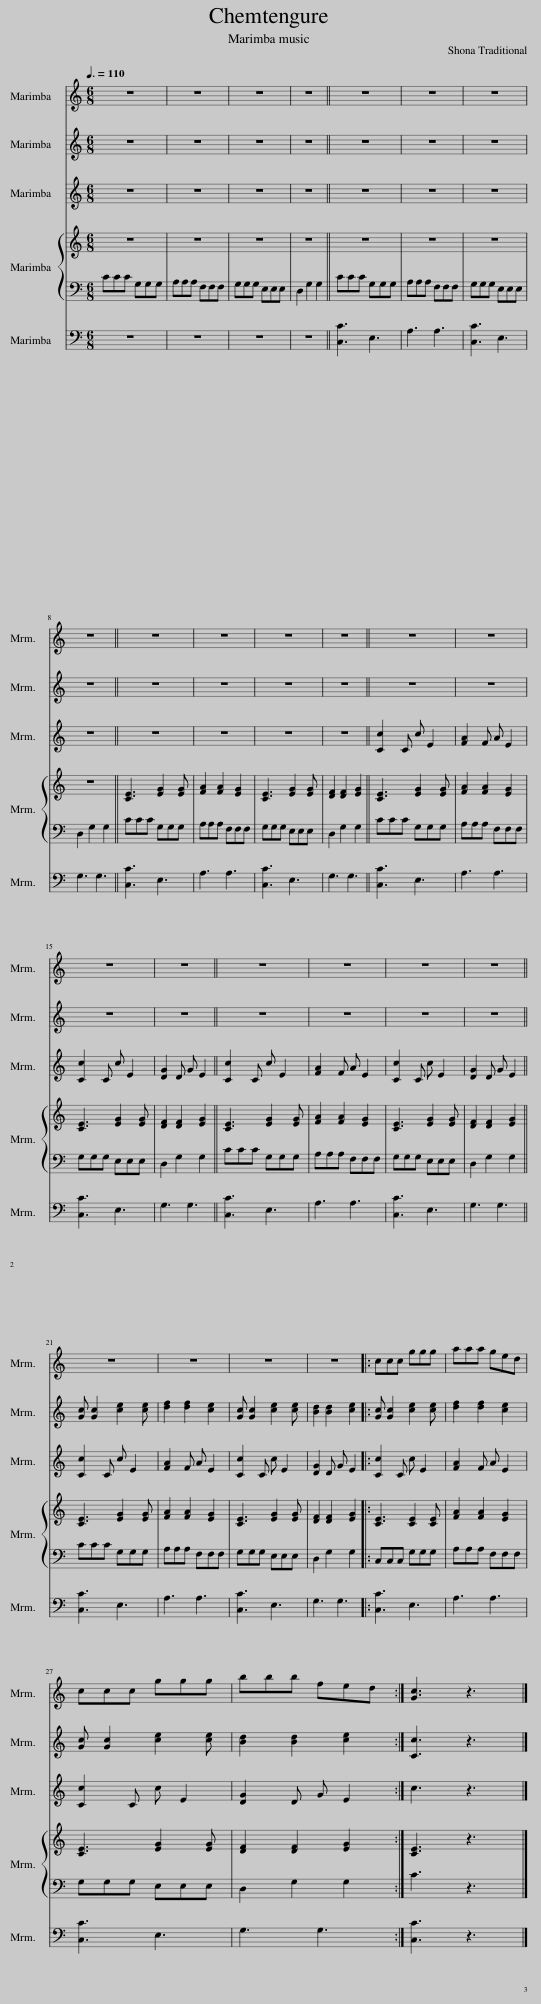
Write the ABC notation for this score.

X:1
%%score 1 2 3 { 4 | 5 } 6
L:1/8
Q:3/8=110
M:6/8
I:linebreak $
K:C
V:1 treble
V:2 treble
V:3 treble
V:4 treble
V:5 bass
V:6 bass
V:1
 z6 | z6 | z6 | z6 || z6 | %5
 z6 | z6 |$ z6 || z6 | z6 | %10
 z6 | z6 || z6 | z6 |$ z6 | %15
 z6 || z6 | z6 | z6 | z6 ||$ %20
 z6 | z6 | z6 | z6 |: ccc ggg | %25
 aaa ged |$ ccc ggg | bbb fed :| [Gc]3 z3 |] %29
V:2
 z6 | z6 | z6 | z6 || z6 | %5
 z6 | z6 |$ z6 || z6 | z6 | %10
 z6 | z6 || z6 | z6 |$ z6 | %15
 z6 || z6 | z6 | z6 | z6 ||$ %20
 [Gc] [Gc]2 [ce]2 [ce] | [df]2 [df]2 [ce]2 | [Gc] [Gc]2 [ce]2 [ce] | [Bd]2 [Bd]2 [ce]2 |: [Gc] [Gc]2 [ce]2 [ce] | %25
 [df]2 [df]2 [ce]2 |$ [Gc] [Gc]2 [ce]2 [ce] | [Bd]2 [Bd]2 [ce]2 :| [Cc]3 z3 |] %29
V:3
 z6 | z6 | z6 | z6 || z6 | %5
 z6 | z6 |$ z6 || z6 | z6 | %10
 z6 | z6 || [Cc]2 C c E2 | [FA]2 F A E2 |$ [Cc]2 C c E2 | %15
 [DG]2 D G E2 || [Cc]2 C c E2 | [FA]2 F A E2 | [Cc]2 C c E2 | [DG]2 D G E2 ||$ %20
 [Cc]2 C c E2 | [FA]2 F A E2 | [Cc]2 C c E2 | [DG]2 D G E2 |: [Cc]2 C c E2 | %25
 [FA]2 F A E2 |$ [Cc]2 C c E2 | [DG]2 D G E2 :| c3 z3 |] %29
V:4
 z6 | z6 | z6 | z6 || z6 | %5
 z6 | z6 |$ z6 || [CE]3 [EG]2 [EG] | [FA]2 [FA]2 [EG]2 | %10
 [CE]3 [EG]2 [EG] | [DF]2 [DF]2 [EG]2 || [CE]3 [EG]2 [EG] | [FA]2 [FA]2 [EG]2 |$ [CE]3 [EG]2 [EG] | %15
 [DF]2 [DF]2 [EG]2 || [CE]3 [EG]2 [EG] | [FA]2 [FA]2 [EG]2 | [CE]3 [EG]2 [EG] | [DF]2 [DF]2 [EG]2 ||$ %20
 [CE]3 [EG]2 [EG] | [FA]2 [FA]2 [EG]2 | [CE]3 [EG]2 [EG] | [DF]2 [DF]2 [EG]2 |: [CE]3 [CE]2 [CE] | %25
 [FA]2 [FA]2 [EG]2 |$ [CE]3 [EG]2 [EG] | [DF]2 [DF]2 [EG]2 :| [CE]3 z3 |] %29
V:5
 CCC G,G,G, | A,A,A, F,F,F, | G,G,G, E,E,E, | D,2 G,2 G,2 || CCC G,G,G, | %5
 A,A,A, F,F,F, | G,G,G, E,E,E, |$ D,2 G,2 G,2 || CCC G,G,G, | A,A,A, F,F,F, | %10
 G,G,G, E,E,E, | D,2 G,2 G,2 || CCC G,G,G, | A,A,A, F,F,F, |$ G,G,G, E,E,E, | %15
 D,2 G,2 G,2 || CCC G,G,G, | A,A,A, F,F,F, | G,G,G, E,E,E, | D,2 G,2 G,2 ||$ %20
 CCC G,G,G, | A,A,A, F,F,F, | G,G,G, E,E,E, | D,2 G,2 G,2 |: C,C,C, G,G,G, | %25
 A,A,A, F,F,F, |$ G,G,G, E,E,E, | D,2 G,2 G,2 :| C3 z3 |] %29
V:6
 z6 | z6 | z6 | z6 || [C,C]3 E,3 | %5
 A,3 A,3 | [C,C]3 E,3 |$ G,3 G,3 || [C,C]3 E,3 | A,3 A,3 | %10
 [C,C]3 E,3 | G,3 G,3 || [C,C]3 E,3 | A,3 A,3 |$ [C,C]3 E,3 | %15
 G,3 G,3 || [C,C]3 E,3 | A,3 A,3 | [C,C]3 E,3 | G,3 G,3 ||$ %20
 [C,C]3 E,3 | A,3 A,3 | [C,C]3 E,3 | G,3 G,3 |: [C,C]3 E,3 | %25
 A,3 A,3 |$ [C,C]3 E,3 | G,3 G,3 :| [C,C]3 z3 |] %29
